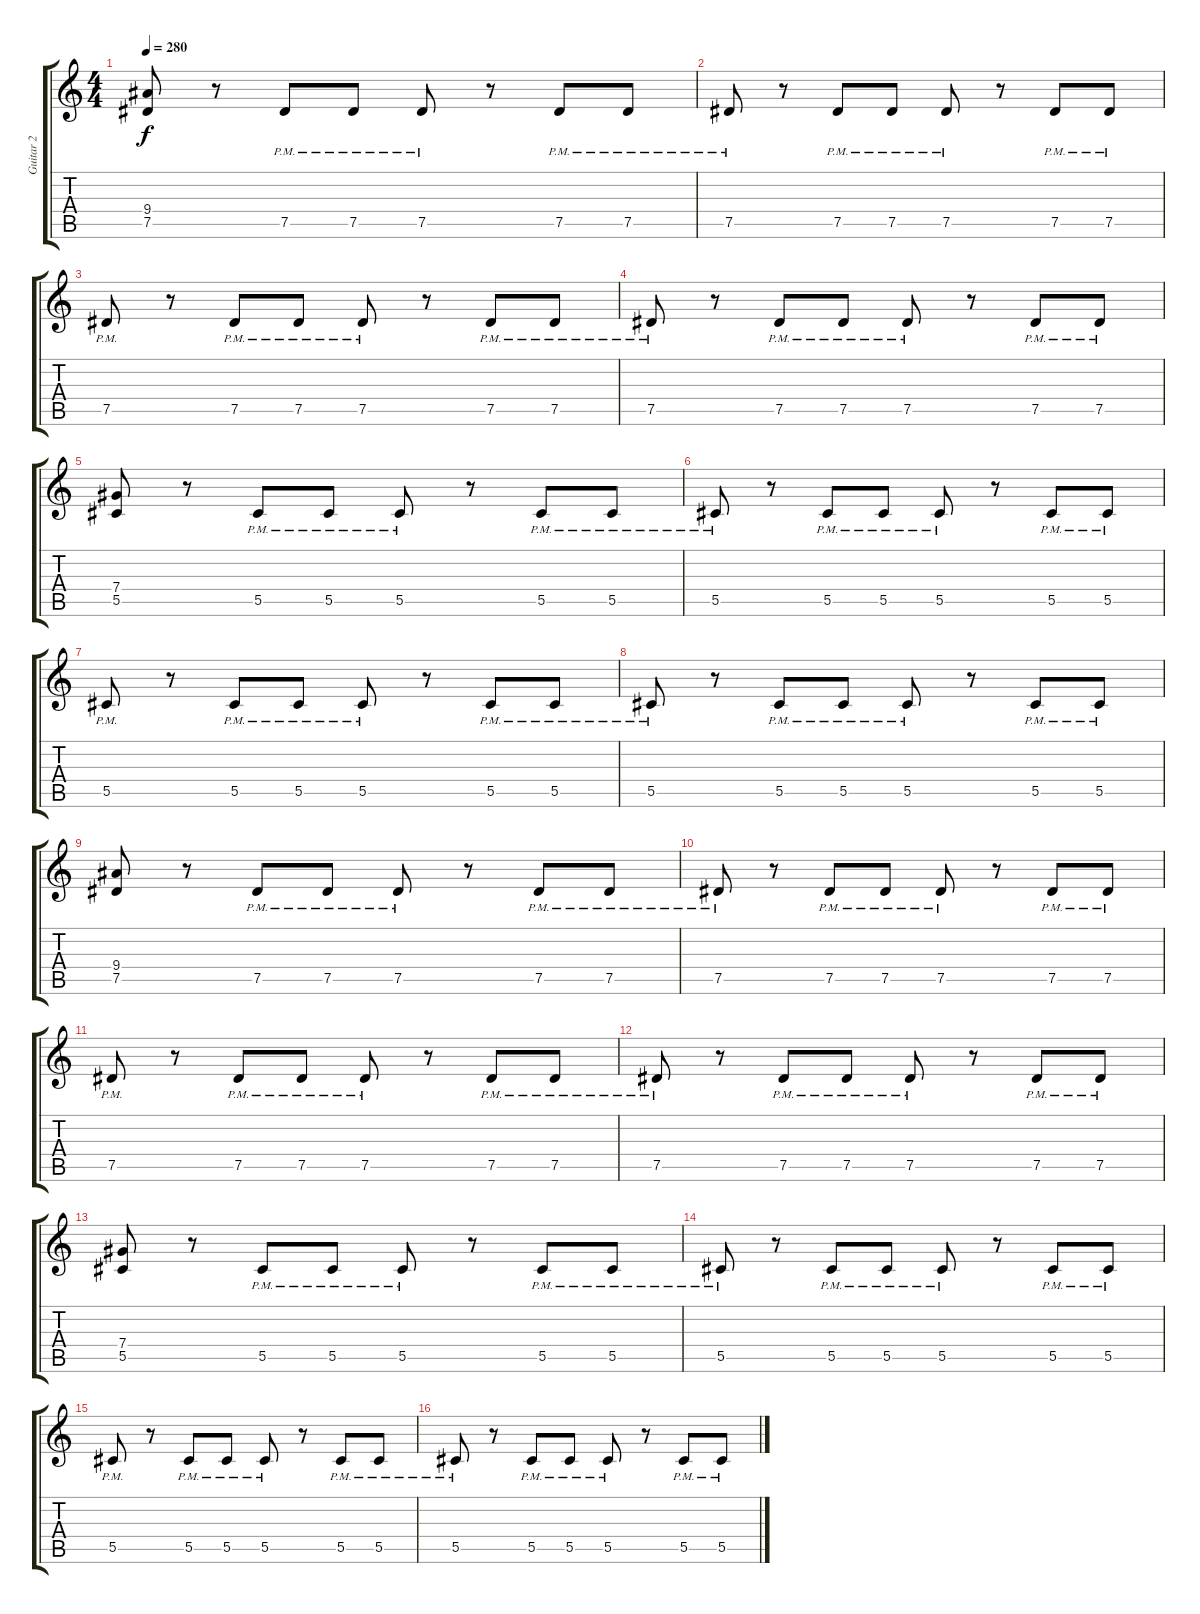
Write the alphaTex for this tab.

\track ("Guitar 2" "Guitar 2") {instrument overdrivenguitar}
\staff {score tabs}
\tuning (Eb4 Bb3 Gb3 Db3 Ab2 Eb2) {hide}
\ts (4 4)
\tempo 280
\clef g2
\ks c
(9.4 7.5).8{dy f} r.8 7.5{pm}.8 7.5{pm}.8 7.5{pm}.8 r.8 7.5{pm}.8 7.5{pm}.8 |
7.5{pm}.8 r.8 7.5{pm}.8 7.5{pm}.8 7.5{pm}.8 r.8 7.5{pm}.8 7.5{pm}.8 |
7.5{pm}.8 r.8 7.5{pm}.8 7.5{pm}.8 7.5{pm}.8 r.8 7.5{pm}.8 7.5{pm}.8 |
7.5{pm}.8 r.8 7.5{pm}.8 7.5{pm}.8 7.5{pm}.8 r.8 7.5{pm}.8 7.5{pm}.8 |
(7.4 5.5).8 r.8 5.5{pm}.8 5.5{pm}.8 5.5{pm}.8 r.8 5.5{pm}.8 5.5{pm}.8 |
5.5{pm}.8 r.8 5.5{pm}.8 5.5{pm}.8 5.5{pm}.8 r.8 5.5{pm}.8 5.5{pm}.8 |
5.5{pm}.8 r.8 5.5{pm}.8 5.5{pm}.8 5.5{pm}.8 r.8 5.5{pm}.8 5.5{pm}.8 |
5.5{pm}.8 r.8 5.5{pm}.8 5.5{pm}.8 5.5{pm}.8 r.8 5.5{pm}.8 5.5{pm}.8 |
(9.4 7.5).8 r.8 7.5{pm}.8 7.5{pm}.8 7.5{pm}.8 r.8 7.5{pm}.8 7.5{pm}.8 |
7.5{pm}.8 r.8 7.5{pm}.8 7.5{pm}.8 7.5{pm}.8 r.8 7.5{pm}.8 7.5{pm}.8 |
7.5{pm}.8 r.8 7.5{pm}.8 7.5{pm}.8 7.5{pm}.8 r.8 7.5{pm}.8 7.5{pm}.8 |
7.5{pm}.8 r.8 7.5{pm}.8 7.5{pm}.8 7.5{pm}.8 r.8 7.5{pm}.8 7.5{pm}.8 |
(7.4 5.5).8 r.8 5.5{pm}.8 5.5{pm}.8 5.5{pm}.8 r.8 5.5{pm}.8 5.5{pm}.8 |
5.5{pm}.8 r.8 5.5{pm}.8 5.5{pm}.8 5.5{pm}.8 r.8 5.5{pm}.8 5.5{pm}.8 |
5.5{pm}.8 r.8 5.5{pm}.8 5.5{pm}.8 5.5{pm}.8 r.8 5.5{pm}.8 5.5{pm}.8 |
5.5{pm}.8 r.8 5.5{pm}.8 5.5{pm}.8 5.5{pm}.8 r.8 5.5{pm}.8 5.5{pm}.8
